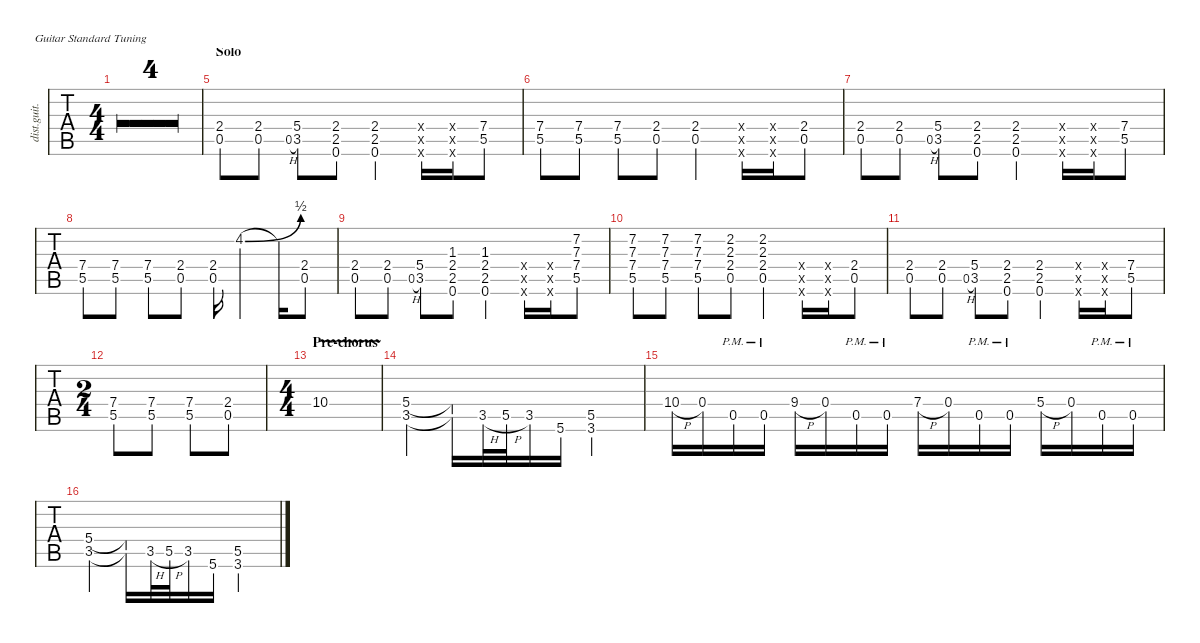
\defaultSystemsLayout 4
\hideDynamics
\bracketExtendMode nobrackets
\otherSystemsTrackNameOrientation horizontal
\track ("Rhythm Guitar (Kirk)" "dist.guit.") {defaultSystemsLayout 4 multiBarRest instrument distortionguitar}
\staff {tabs}
\tuning (E4 B3 G3 D3 A2 E2)
\ts (4 4)
\tempo 70
\clef g2
\ks c
r.1{dy mf} |
r.1 |
r.1 |
r.1 |
\section ("" "Solo")
(0.5 2.4).8 (0.5 2.4).8 0.5{h}.8{gr onbeat} (3.5 5.4).8 (0.6 2.5 2.4).8 (0.6 2.5 2.4).4 (0.6{x} 0.5{x} 0.4{x}).16 (0.6{x} 0.5{x} 0.4{x}).16 (5.5 7.4).8 |
(5.5 7.4).8 (5.5 7.4).8 (5.5 7.4).8 (0.5 2.4).8 (0.5 2.4).4 (0.6{x} 0.5{x} 0.4{x}).16{dy fff} (0.5{x} 0.6{x} 0.4{x}).16 (0.5 2.4).8 |
(0.5 2.4).8{dy mf} (0.5 2.4).8 0.5{h}.8{gr onbeat} (3.5 5.4).8 (0.6 2.5 2.4).8 (0.6 2.5 2.4).4 (0.6{x} 0.5{x} 0.4{x}).16 (0.6{x} 0.5{x} 0.4{x}).16 (5.5 7.4).8 |
(5.5 7.4).8 (5.5 7.4).8 (5.5 7.4).8 (0.5 2.4).8 (0.5 2.4).16 4.2{be (bend 0 0 9.6 2) acc #}.4{dy pp} 4.2{t}.16{dy mf} (0.5 2.4).8 |
(0.5 2.4).8 (0.5 2.4).8 0.5{h}.8{gr onbeat} (3.5 5.4).8 (0.6 2.5 2.4 1.3{acc #}).8 (0.6 2.5 2.4 1.3{acc #}).4 (0.6{x} 0.5{x} 0.4{x}).16 (0.6{x} 0.5{x} 0.4{x}).16 (5.5 7.4 7.3 7.2{acc #}).8 |
(5.5 7.4 7.3 7.2{acc #}).8 (5.5 7.4 7.2{acc #} 7.3).8 (5.5 7.4 7.2{acc #} 7.3).8 (0.5 2.4 2.3 2.2{acc #}).8 (0.5 2.4 2.2{acc #} 2.3).4 (0.6{x} 0.5{x} 0.4{x}).16{dy fff} (0.5{x} 0.6{x} 0.4{x}).16 (0.5 2.4).8 |
(0.5 2.4).8{dy mf} (0.5 2.4).8 0.5{h}.8{gr onbeat} (3.5 5.4).8 (0.6 2.5 2.4).8 (0.6 2.5 2.4).4 (0.6{x} 0.5{x} 0.4{x}).16 (0.6{x} 0.5{x} 0.4{x}).16 (5.5 7.4).8 |
\ts (2 4)
\beaming (8 2 2)
(5.5 7.4).8 (5.5 7.4).8 (5.5 7.4).8 (0.5 2.4).8 |
\ts (4 4)
\beaming (8 2 2 2 2)
\section ("" "Pre-chorus")
10.4{v}.1{dy pp} |
(3.5 5.4).4{dy mf} (3.5{t} 5.4{t}).16 3.5{h}.32 5.5{h}.32 3.5.16 5.6.16 (3.6 5.5).2 |
10.4{h}.16 0.4.16 0.5{pm}.16 0.5{pm}.16 9.4{h}.16 0.4.16 0.5{pm}.16 0.5{pm}.16 7.4{h}.16 0.4.16 0.5{pm}.16 0.5{pm}.16 5.4{h}.16 0.4.16 0.5{pm}.16 0.5{pm}.16 |
(3.5 5.4).4 (3.5{t} 5.4{t}).16 3.5{h}.32 5.5{h}.32 3.5.16 5.6.16 (3.6 5.5).2
